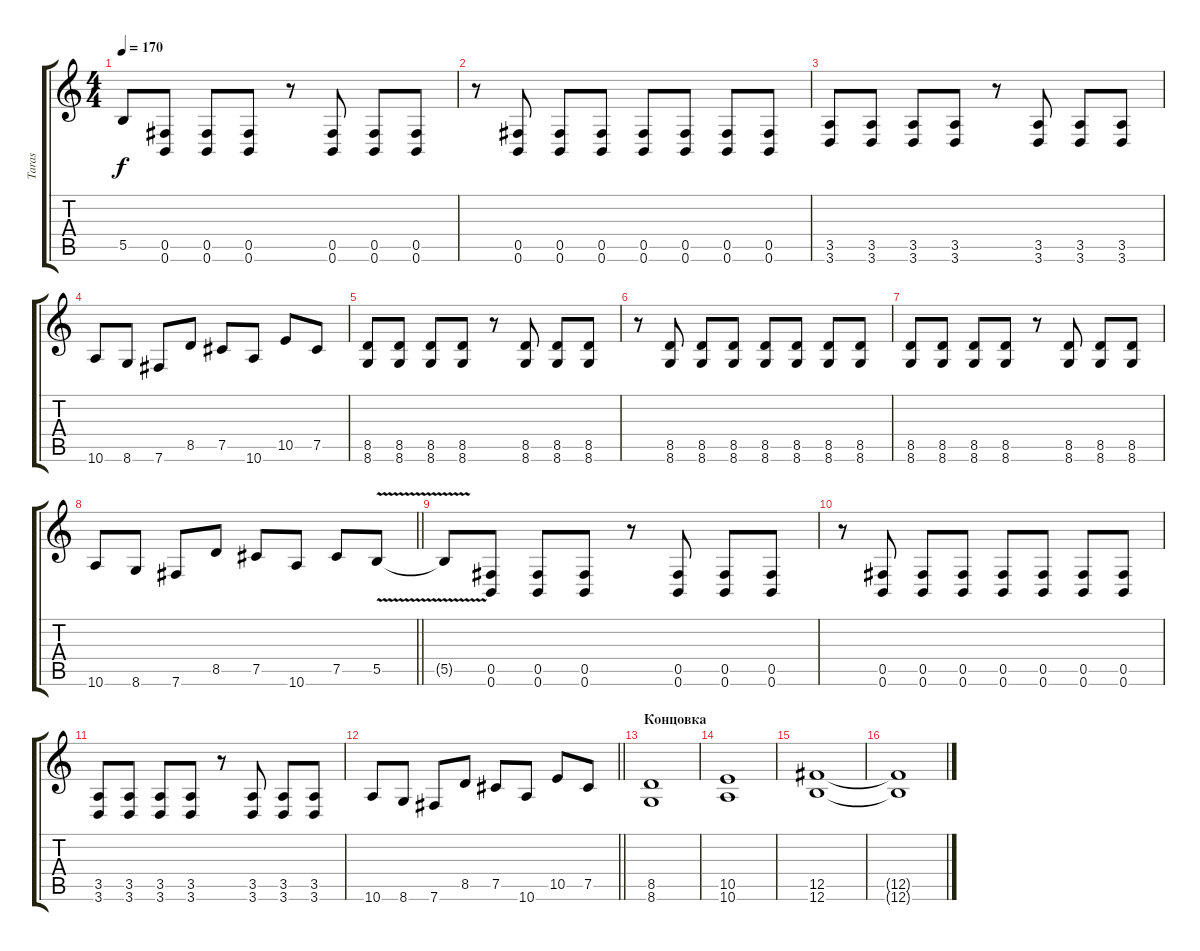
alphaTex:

\track ("Taras" "Taras") {instrument distortionguitar}
\staff {score tabs}
\tuning (Db4 Ab3 E3 B2 Gb2 B1) {hide}
\ts (4 4)
\tempo 170
\clef g2
\ks c
5.5{t}.8{dy f} (0.5 0.6).8 (0.5 0.6).8 (0.5 0.6).8 r.8 (0.5 0.6).8 (0.5 0.6).8 (0.5 0.6).8 |
r.8 (0.5 0.6).8 (0.5 0.6).8 (0.5 0.6).8 (0.5 0.6).8 (0.5 0.6).8 (0.5 0.6).8 (0.5 0.6).8 |
(3.5 3.6).8 (3.5 3.6).8 (3.5 3.6).8 (3.5 3.6).8 r.8 (3.5 3.6).8 (3.5 3.6).8 (3.5 3.6).8 |
10.6.8 8.6.8 7.6.8 8.5.8 7.5.8 10.6.8 10.5.8 7.5.8 |
(8.5 8.6).8 (8.5 8.6).8 (8.5 8.6).8 (8.5 8.6).8 r.8 (8.5 8.6).8 (8.5 8.6).8 (8.5 8.6).8 |
r.8 (8.5 8.6).8 (8.5 8.6).8 (8.5 8.6).8 (8.5 8.6).8 (8.5 8.6).8 (8.5 8.6).8 (8.5 8.6).8 |
(8.5 8.6).8 (8.5 8.6).8 (8.5 8.6).8 (8.5 8.6).8 r.8 (8.5 8.6).8 (8.5 8.6).8 (8.5 8.6).8 |
\barLineRight lightlight
10.6.8 8.6.8 7.6.8 8.5.8 7.5.8 10.6.8 7.5.8 5.5{v}.8 |
5.5{t}.8 (0.5 0.6).8 (0.5 0.6).8 (0.5 0.6).8 r.8 (0.5 0.6).8 (0.5 0.6).8 (0.5 0.6).8 |
r.8 (0.5 0.6).8 (0.5 0.6).8 (0.5 0.6).8 (0.5 0.6).8 (0.5 0.6).8 (0.5 0.6).8 (0.5 0.6).8 |
(3.5 3.6).8 (3.5 3.6).8 (3.5 3.6).8 (3.5 3.6).8 r.8 (3.5 3.6).8 (3.5 3.6).8 (3.5 3.6).8 |
\barLineRight lightlight
10.6.8 8.6.8 7.6.8 8.5.8 7.5.8 10.6.8 10.5.8 7.5.8 |
\section ("" "Концовка")
(8.5 8.6).1 |
(10.5 10.6).1 |
(12.5 12.6).1 |
(12.5{t} 12.6{t}).1
